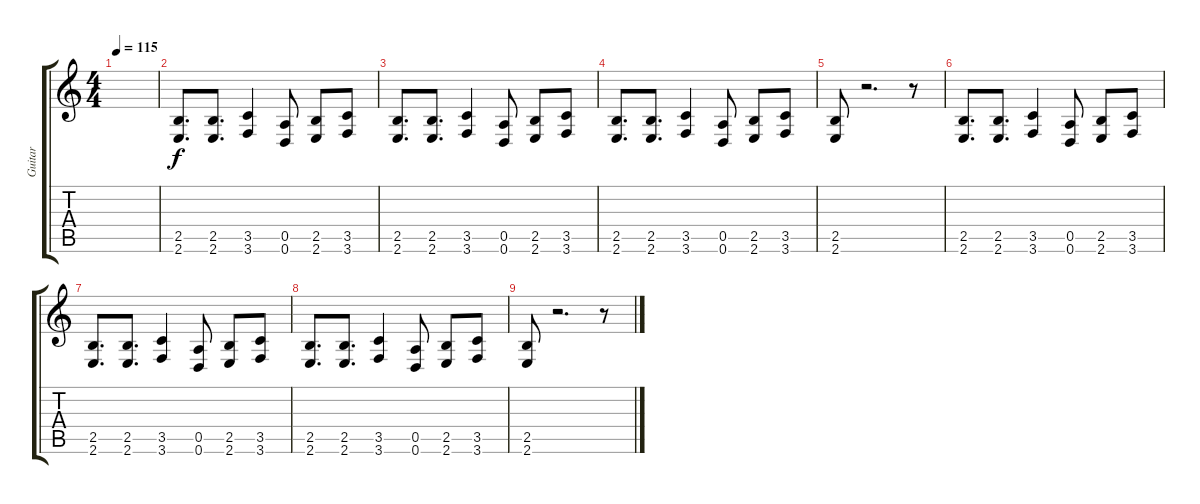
\track ("Guitar" "Guitar") {instrument distortionguitar}
\staff {score tabs}
\tuning (E4 B3 G3 D3 A2 D2) {hide}
\ts (4 4)
\tempo 115
\clef g2
\ks c
|
(2.5 2.6).8{d} (2.5 2.6).8{d} (3.5 3.6).4 (0.5 0.6).8 (2.5 2.6).8 (3.5 3.6).8 |
(2.5 2.6).8{d} (2.5 2.6).8{d} (3.5 3.6).4 (0.5 0.6).8 (2.5 2.6).8 (3.5 3.6).8 |
(2.5 2.6).8{d} (2.5 2.6).8{d} (3.5 3.6).4 (0.5 0.6).8 (2.5 2.6).8 (3.5 3.6).8 |
(2.5 2.6).8 r.2{d} r.8 |
(2.5 2.6).8{d} (2.5 2.6).8{d} (3.5 3.6).4 (0.5 0.6).8 (2.5 2.6).8 (3.5 3.6).8 |
(2.5 2.6).8{d} (2.5 2.6).8{d} (3.5 3.6).4 (0.5 0.6).8 (2.5 2.6).8 (3.5 3.6).8 |
(2.5 2.6).8{d} (2.5 2.6).8{d} (3.5 3.6).4 (0.5 0.6).8 (2.5 2.6).8 (3.5 3.6).8 |
(2.5 2.6).8 r.2{d} r.8
